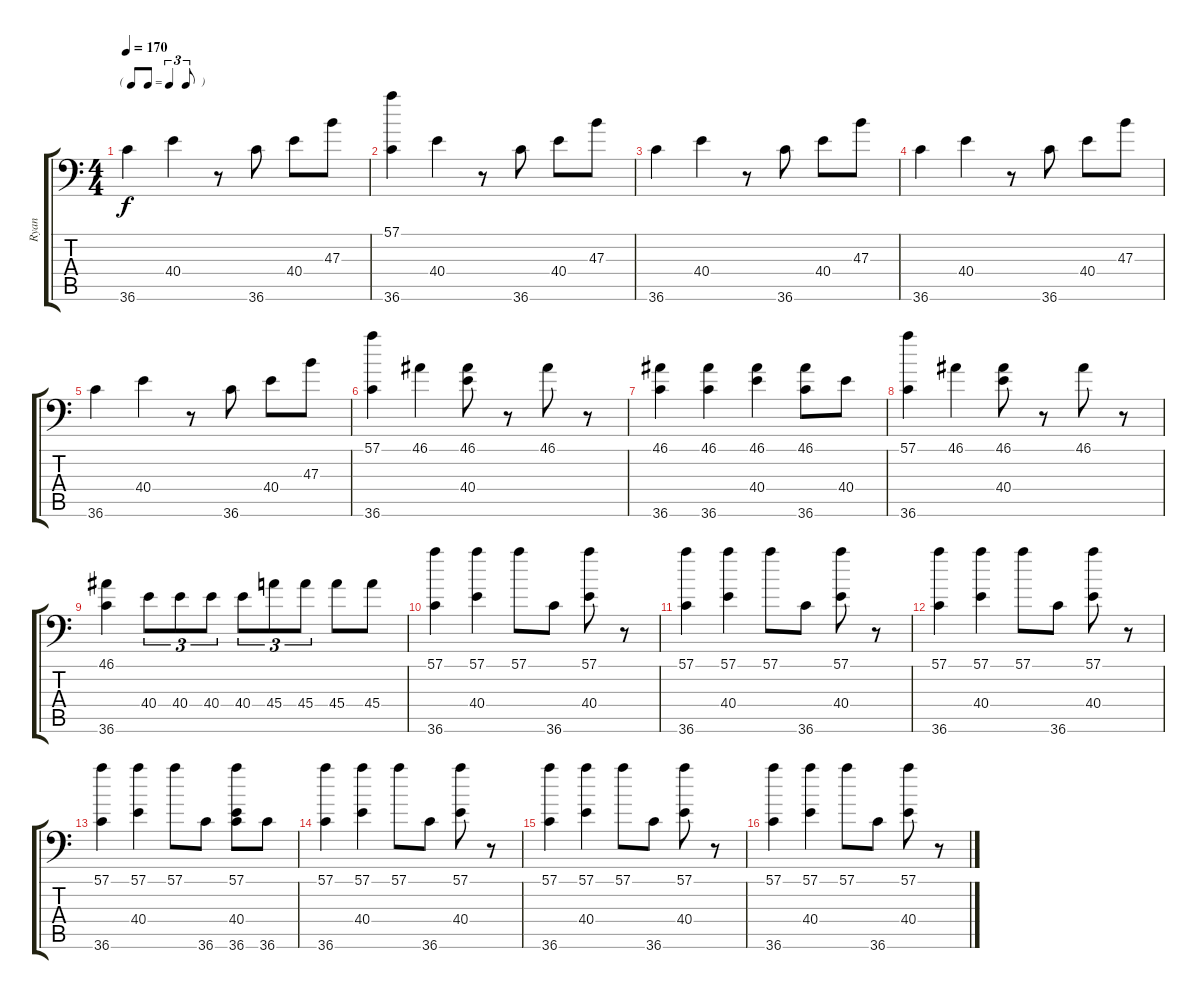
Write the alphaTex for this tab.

\track ("Ryan" "Ryan") {instrument acousticgrandpiano}
\staff {score tabs}
\tuning (C-1 C-1 C-1 C-1 C-1 C-1) {hide}
\ts (4 4)
\tf triplet8th
\tempo 170
\clef f4
\ks c
36.6.4{dy f} 40.4.4 r.8 36.6.8 40.4.8 47.3.8 |
(57.1 36.6).4 40.4.4 r.8 36.6.8 40.4.8 47.3.8 |
36.6.4 40.4.4 r.8 36.6.8 40.4.8 47.3.8 |
36.6.4 40.4.4 r.8 36.6.8 40.4.8 47.3.8 |
36.6.4 40.4.4 r.8 36.6.8 40.4.8 47.3.8 |
(57.1 36.6).4 46.1.4 (46.1 40.4).8 r.8 46.1.8 r.8 |
(46.1 36.6).4 (46.1 36.6).4 (46.1 40.4).4 (46.1 36.6).8 40.4.8 |
(57.1 36.6).4 46.1.4 (46.1 40.4).8 r.8 46.1.8 r.8 |
(46.1 36.6).4 40.4.8{tu (3 2)} 40.4.8{tu (3 2)} 40.4.8{tu (3 2)} 40.4.8{tu (3 2)} 45.4.8{tu (3 2)} 45.4.8{tu (3 2)} 45.4.8 45.4.8 |
(57.1 36.6).4 (57.1 40.4).4 57.1.8 36.6.8 (57.1 40.4).8 r.8 |
(57.1 36.6).4 (57.1 40.4).4 57.1.8 36.6.8 (57.1 40.4).8 r.8 |
(57.1 36.6).4 (57.1 40.4).4 57.1.8 36.6.8 (57.1 40.4).8 r.8 |
(57.1 36.6).4 (57.1 40.4).4 57.1.8 36.6.8 (57.1 40.4 36.6).8 36.6.8 |
(57.1 36.6).4 (57.1 40.4).4 57.1.8 36.6.8 (57.1 40.4).8 r.8 |
(57.1 36.6).4 (57.1 40.4).4 57.1.8 36.6.8 (57.1 40.4).8 r.8 |
(57.1 36.6).4 (57.1 40.4).4 57.1.8 36.6.8 (57.1 40.4).8 r.8
